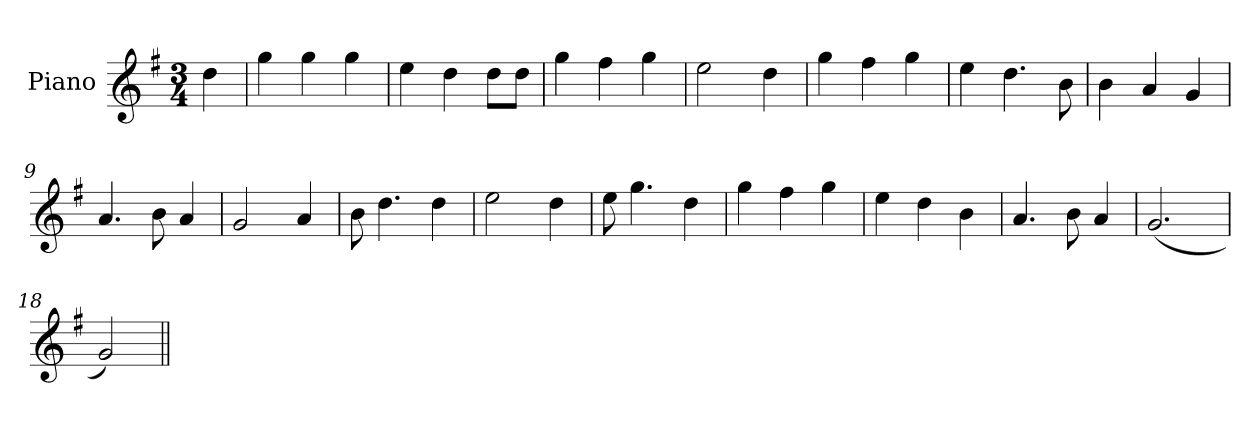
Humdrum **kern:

**kern
*part1
*staff1
*I"Piano
*I'Pno
*clefG2
*k[f#]
*G:
*M3/4
=1
4dd\
=2
4gg\
4gg\
4gg\
=3
4ee\
4dd\
8dd\L
8dd\J
=4
4gg\
4ff#\
4gg\
=5
2ee\
4dd\
=6
4gg\
4ff#\
4gg\
=7
4ee\
4.dd\
8b\
=8
4b\
4a/
4g/
=9
4.a/
8b\
4a/
=10
2g/
4a/
=11
8b\
4.dd\
4dd\
=12
2ee\
4dd\
=13
8ee\
4.gg\
4dd\
=14
4gg\
4ff#\
4gg\
=15
4ee\
4dd\
4b\
=16
4.a/
8b\
4a/
=17
(<2.g/
=18
2g/)
=||
*-
